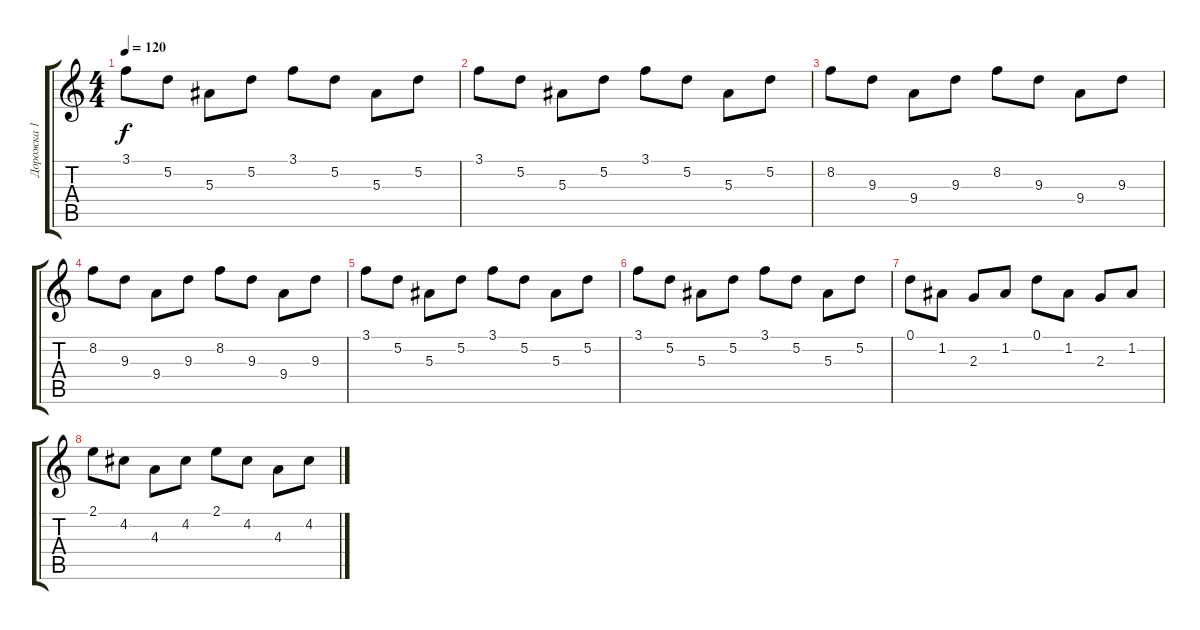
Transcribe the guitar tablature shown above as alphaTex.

\track ("Дорожка 1" "Дорожка 1") {instrument electricguitarclean}
\staff {score tabs}
\tuning (D4 A3 F3 C3 G2 D2) {hide}
\ts (4 4)
\tempo 120
\clef g2
\ks c
3.1.8{dy f} 5.2.8 5.3.8 5.2.8 3.1.8 5.2.8 5.3.8 5.2.8 |
3.1.8 5.2.8 5.3.8 5.2.8 3.1.8 5.2.8 5.3.8 5.2.8 |
8.2.8 9.3.8 9.4.8 9.3.8 8.2.8 9.3.8 9.4.8 9.3.8 |
8.2.8 9.3.8 9.4.8 9.3.8 8.2.8 9.3.8 9.4.8 9.3.8 |
3.1.8 5.2.8 5.3.8 5.2.8 3.1.8 5.2.8 5.3.8 5.2.8 |
3.1.8 5.2.8 5.3.8 5.2.8 3.1.8 5.2.8 5.3.8 5.2.8 |
0.1.8 1.2.8 2.3.8 1.2.8 0.1.8 1.2.8 2.3.8 1.2.8 |
2.1.8 4.2.8 4.3.8 4.2.8 2.1.8 4.2.8 4.3.8 4.2.8
